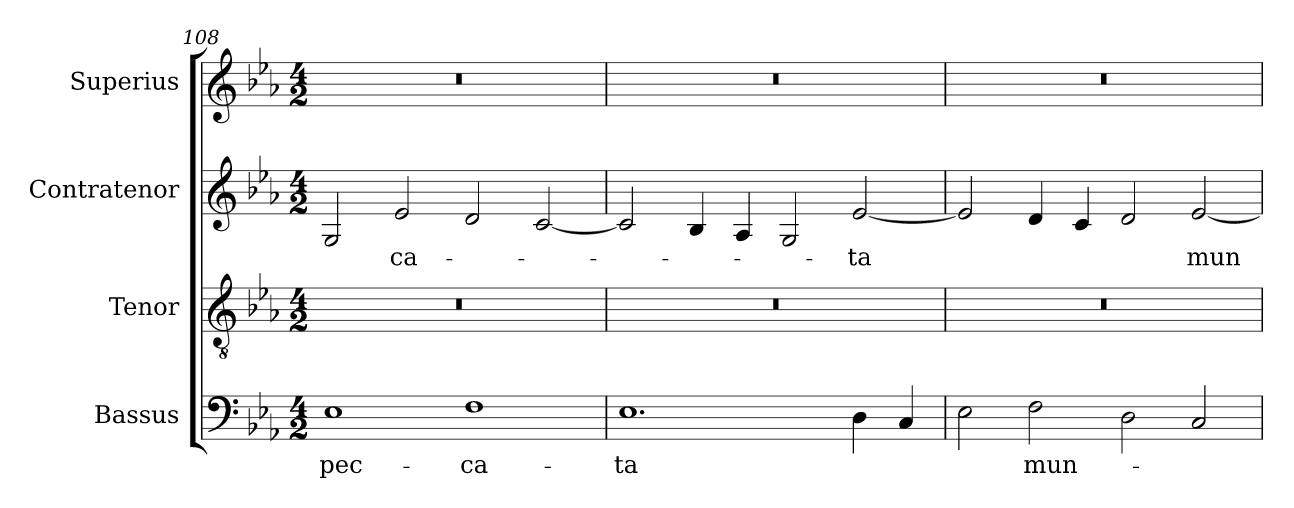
**kern	**text	**kern	**kern	**text	**kern
*part4	*part4	*part3	*part2	*part2	*part1
*staff4	*staff4	*staff3	*staff2	*staff2	*staff1
*I"Bassus	*	*I"Tenor	*I"Contratenor	*	*I"Superius
*I'B.	*	*I'T.	*	*	*
*clefF4	*	*clefGv2	*clefG2	*	*clefG2
*	*	*ITrd7c12	*ITrd7c12	*	*
*k[b-e-a-]	*	*k[b-e-a-]	*k[b-e-a-]	*	*k[b-e-a-]
*E-:	*	*E-:	*E-:	*	*E-:
*M4/2	*	*M4/2	*M4/2	*	*M4/2
=108	=108	=108	=108	=108	=108
!	!LO:LY:b:color=#000000	!LO:N:vis=1	!	!	!LO:N:vis=1
1E-i	pec-	0r	2GGi/	.	0r
!	!	!	!	!LO:LY:b:color=#000000	!
.	.	.	2E-i/	-ca-	.
!	!LO:LY:b:color=#000000	!	!	!	!
1Fi	-ca-	.	2Di/	.	.
.	.	.	[<2Ci/	.	.
=109	=109	=109	=109	=109	=109
!	!LO:LY:b:color=#000000	!LO:N:vis=1	!	!	!LO:N:vis=1
1.E-i	-ta	0r	2Ci/]	.	0r
.	.	.	4BB-i/	.	.
.	.	.	4AA-i/	.	.
.	.	.	2GGi/	.	.
!	!	!	!	!LO:LY:b:color=#000000	!
4Di\	.	.	[<2E-i/	-ta	.
4Ci/	.	.	.	.	.
=110	=110	=110	=110	=110	=110
!	!	!LO:N:vis=1	!	!	!LO:N:vis=1
2E-i\	.	0r	2E-i/]	.	0r
!	!LO:LY:b:color=#000000	!	!	!	!
2Fi\	mun-	.	4Di/	.	.
.	.	.	4Ci/	.	.
2Di\	.	.	2Di/	.	.
!	!	!	!	!LO:LY:b:color=#000000	!
2Ci/	.	.	[<2E-i/	mun-	.
=	=	=	=	=	=
*-	*-	*-	*-	*-	*-
